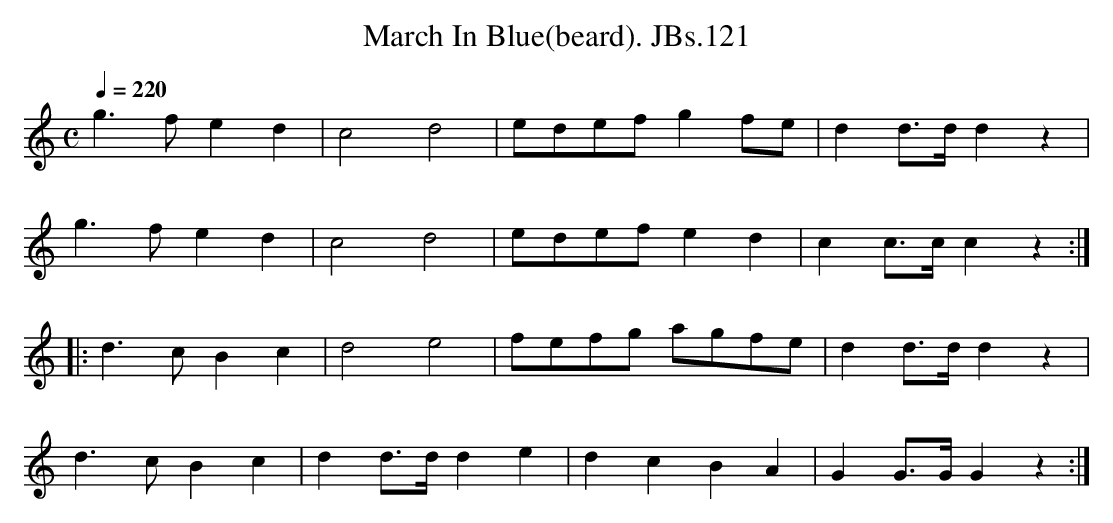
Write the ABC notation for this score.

X:1
T:March In Blue(beard). JBs.121
M:C
L:1/8
Q:1/4=220
K:C
g3fe2d2|c4d4|edefg2fe|d2d>dd2z2|
g3fe2d2|c4d4|edef e2d2|c2c>cc2z2:|
|:d3cB2c2|d4e4|fefg agfe|d2d>dd2z2|
d3cB2c2|d2d>dd2e2|d2c2B2A2|G2G>GG2z2:|
